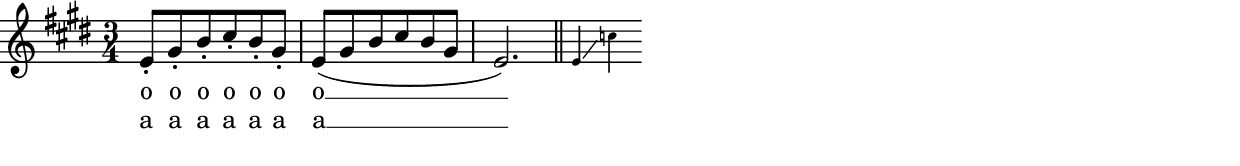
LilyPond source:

\transpose %{OOoLilyPondCustom1%}c c%{OOoLilyPondEnd%}
{
  %{OOoLilyPondCode%}% Example for music notation with lyrics.
  % Smaller notes are used to indicate the targeted pitch range of the exercise
  % Documentation about vocal music:
  % http://lilypond.org/doc/stable/Documentation/notation/vocal-music
  
  % Use the "Custom 1" to transpose your music expression. E. g. try "e a'".
  
  \relative e' {
    \time 3/4 \key e \major
    e8-. gis-. b-. cis-. b-. gis-. 
    e8( gis b cis b gis
    e2.)
    \bar "||"
    \set fontSize = #-4
    e4 \glissando c'
  }
  \addlyrics {
    o o o o o o
    o __ "" ""
  }
  \addlyrics {
    a a a a a a
    a __ "" ""
  }
  %{OOoLilyPondEnd%}
}

\include "lilypond-book-preamble.ly"
#(set-global-staff-size #!OOoLilyPondStaffSize!# 20 #!OOoLilyPondEnd!#)

\paper {
  ragged-right = ##t
  line-width = %{OOoLilyPondLineWidth%}17 \cm%{OOoLilyPondEnd%}
}

\layout {
  indent = #0
  \context {
    \Score
    \remove "Bar_number_engraver"
  }
}

% %{OOoLilyPondCustom1Label%}Transpose:%{OOoLilyPondEnd%}